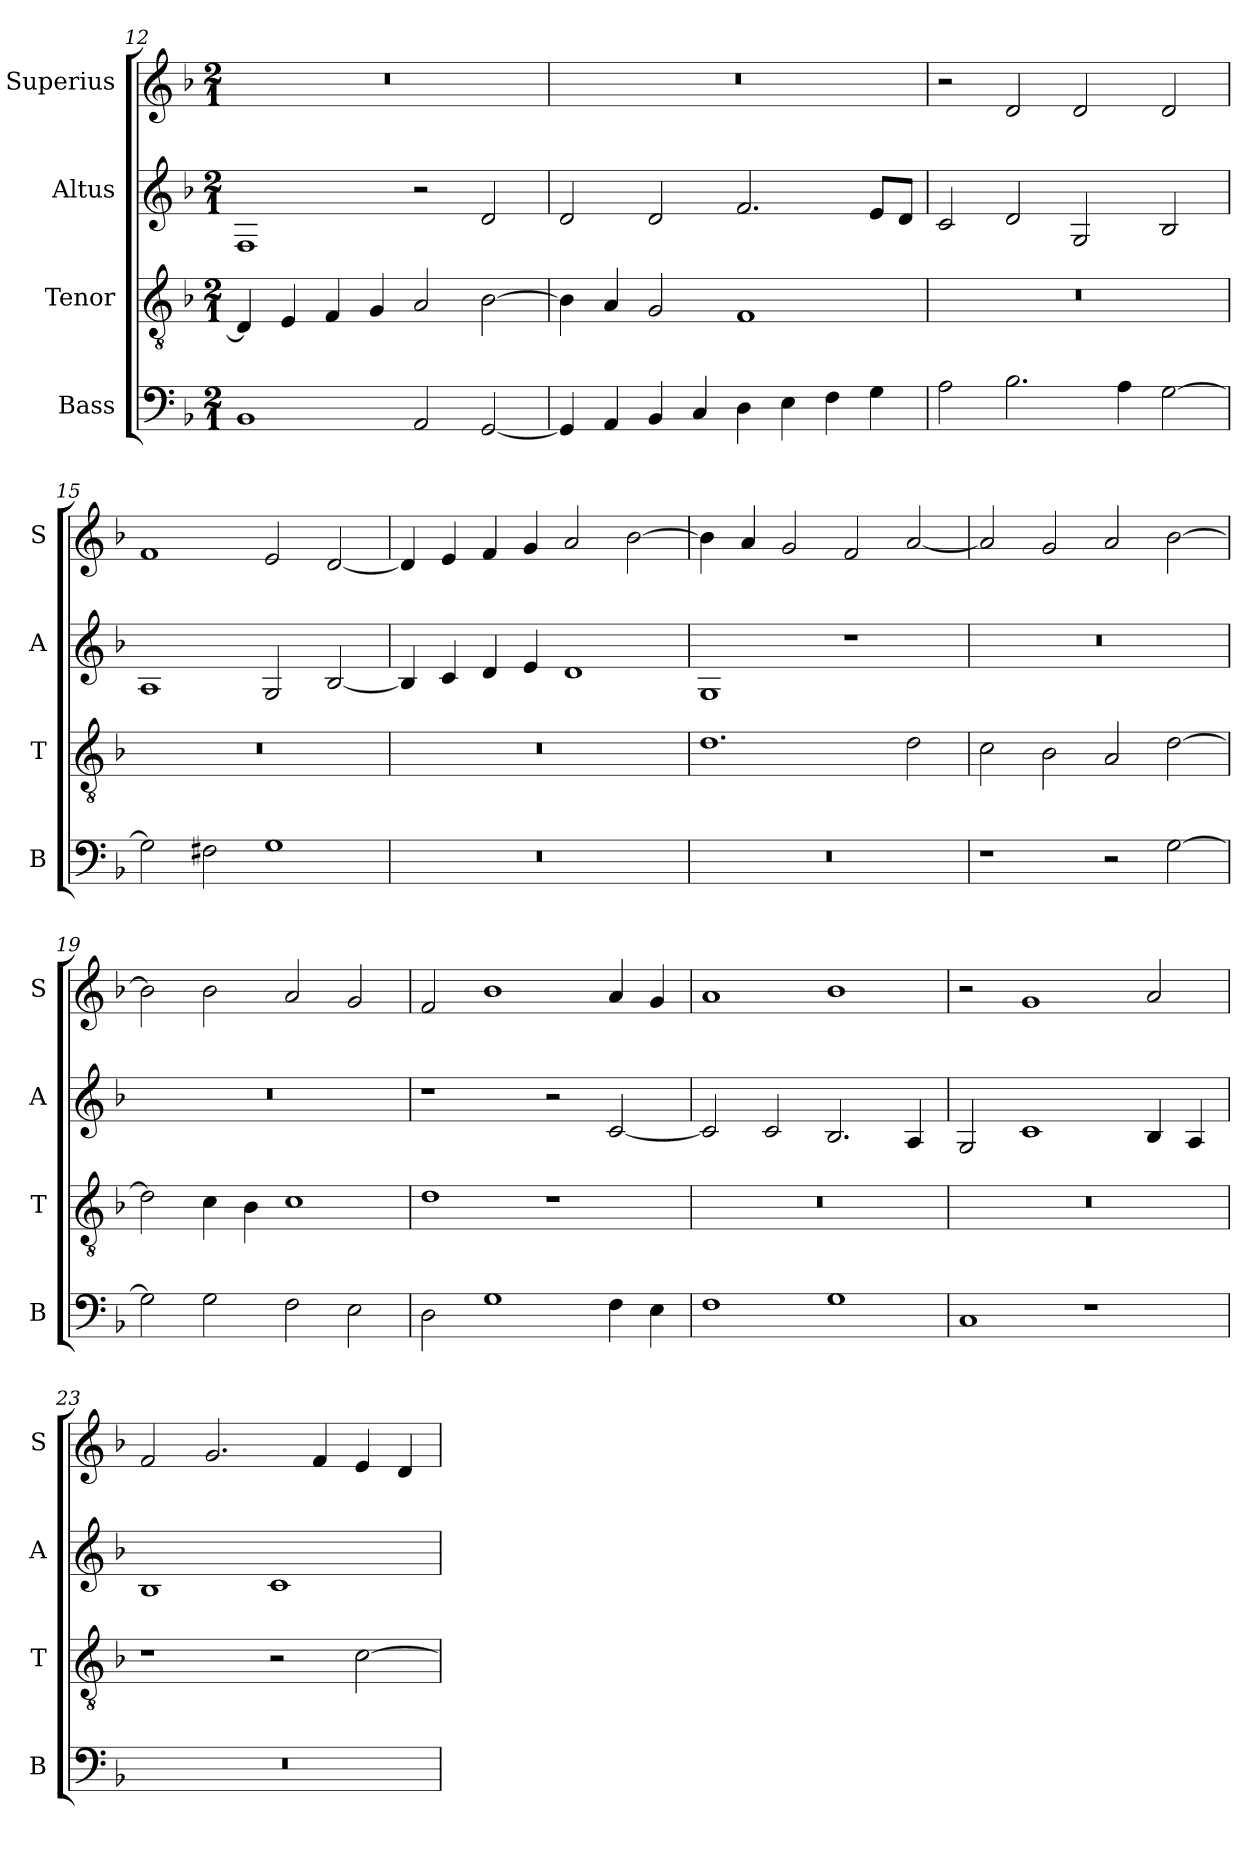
**kern	**kern	**kern	**kern
*part4	*part3	*part2	*part1
*staff4	*staff3	*staff2	*staff1
*I"Bass	*I"Tenor	*I"Altus	*I"Superius
*I'B	*I'T	*I'A	*I'S
*clefF4	*clefGv2	*clefG2	*clefG2
*k[b-]	*k[b-]	*k[b-]	*k[b-]
*F:	*F:	*F:	*F:
*M2/1	*M2/1	*M2/1	*M2/1
=12	=12	=12	=12
1BB-	4D]	1F	0r
.	4E	.	.
.	4F	.	.
.	4G	.	.
2AA	2A	2r	.
[2GG	[2B-	2d	.
=13	=13	=13	=13
4GG]	4B-]	2d	0r
4AA	4A	.	.
4BB-	2G	2d	.
4C	.	.	.
4D	1F	2.f	.
4E	.	.	.
4F	.	.	.
4G	.	8eL	.
.	.	8dJ	.
=14	=14	=14	=14
2A	0r	2c	2r
2.B-	.	2d	2d
.	.	2G	2d
4A	.	.	.
[2G	.	2B-	2d
=15	=15	=15	=15
2G]	0r	1A	1f
2F#X	.	.	.
1G	.	2G	2e
.	.	[2B-	[2d
=16	=16	=16	=16
0r	0r	4B-]	4d]
.	.	4c	4e
.	.	4d	4f
.	.	4e	4g
.	.	1d	2a
.	.	.	[2b-
=17	=17	=17	=17
0r	1.d	1G	4b-]
.	.	.	4a
.	.	.	2g
.	.	1r	2f
.	2d	.	[2a
=18	=18	=18	=18
1r	2c	0r	2a]
.	2B-	.	2g
2r	2A	.	2a
[2G	[2d	.	[2b-
=19	=19	=19	=19
2G]	2d]	0r	2b-]
2G	4c	.	2b-
.	4B-	.	.
2F	1c	.	2a
2E	.	.	2g
=20	=20	=20	=20
2D	1d	1r	2f
1G	.	.	1b-
.	1r	2r	.
4F	.	[2c	4a
4E	.	.	4g
=21	=21	=21	=21
1F	0r	2c]	1a
.	.	2c	.
1G	.	2.B-	1b-
.	.	4A	.
=22	=22	=22	=22
1C	0r	2G	2r
.	.	1c	1g
1r	.	.	.
.	.	4B-	2a
.	.	4A	.
=23	=23	=23	=23
0r	1r	1B-	2f
.	.	.	2.g
.	2r	1c	.
.	.	.	4f
.	[2c	.	4e
.	.	.	4d
=	=	=	=
*-	*-	*-	*-
